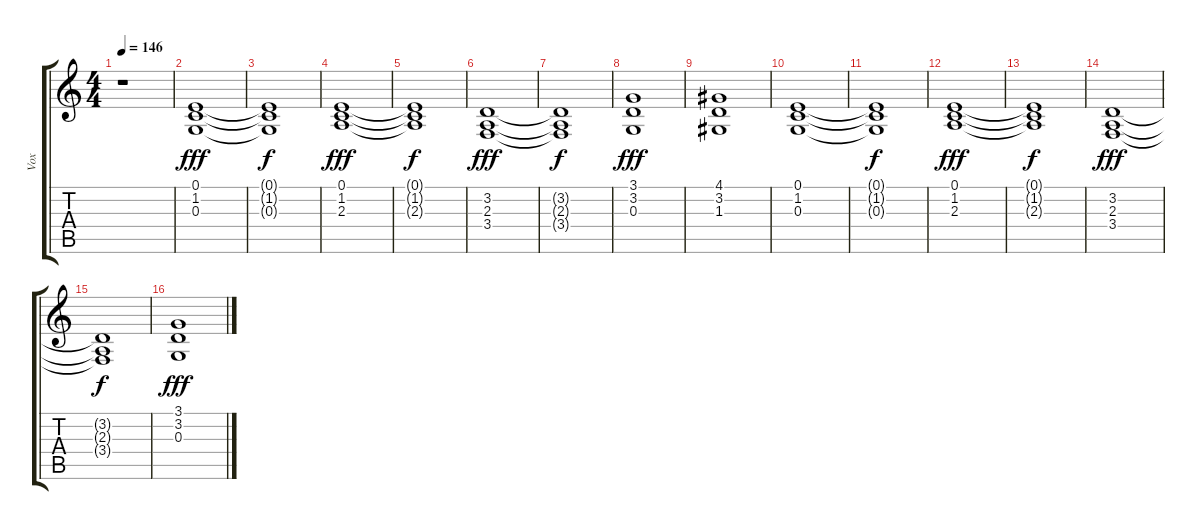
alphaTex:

\track ("Vox" "Vox") {instrument synthvoice}
\staff {score tabs}
\tuning (E4 B3 G3 D3 A2 E2) {hide}
\ts (4 4)
\tempo 146
\clef g2
\ks c
r.1{dy fff} |
(0.1 1.2 0.3).1 |
(0.1{t} 1.2{t} 0.3{t}).1{dy f} |
(0.1 1.2 2.3).1{dy fff} |
(0.1{t} 1.2{t} 2.3{t}).1{dy f} |
(3.2 2.3 3.4).1{dy fff} |
(3.2{t} 2.3{t} 3.4{t}).1{dy f} |
(3.1 3.2 0.3).1{dy fff} |
(4.1 3.2 1.3).1 |
(0.1 1.2 0.3).1 |
(0.1{t} 1.2{t} 0.3{t}).1{dy f} |
(0.1 1.2 2.3).1{dy fff} |
(0.1{t} 1.2{t} 2.3{t}).1{dy f} |
(3.2 2.3 3.4).1{dy fff} |
(3.2{t} 2.3{t} 3.4{t}).1{dy f} |
(3.1 3.2 0.3).1{dy fff}
